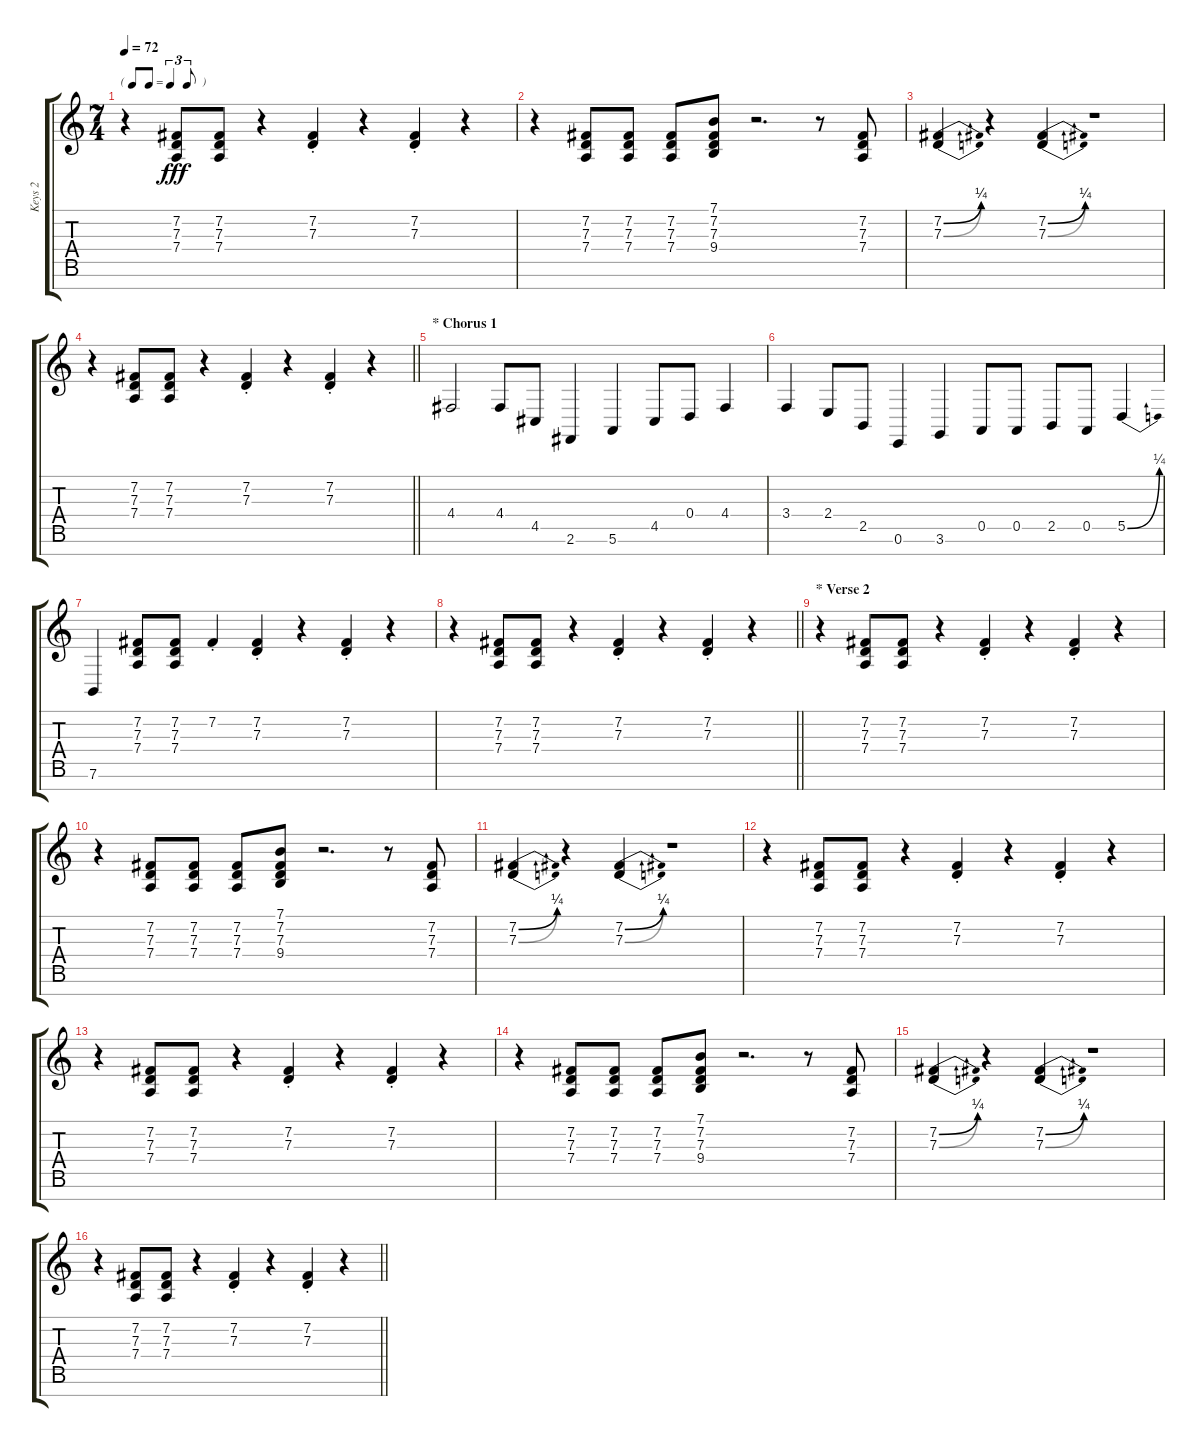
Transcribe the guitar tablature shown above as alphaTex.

\track ("Keys 2" "Keys 2") {instrument electricgrandpiano}
\staff {score tabs}
\tuning (E4 B3 G3 D3 A2 E2 B1) {hide}
\ts (7 4)
\tf triplet8th
\tempo 72
\clef g2
\ks c
r.4{dy fff} (7.2 7.3 7.4).8 (7.2 7.3 7.4).8 r.4 (7.2{st} 7.3{st}).4 r.4 (7.2{st} 7.3{st}).4 r.4 |
r.4 (7.2 7.3 7.4).8 (7.2 7.3 7.4).8 (7.2 7.3 7.4).8 (7.1 7.2 7.3 9.4).8 r.2{d} r.8 (7.2 7.3 7.4).8 |
(7.2{be (bend 0 0 60 1)} 7.3{be (bend 0 0 60 1)}).4 r.4 (7.2{be (bend 0 0 60 1)} 7.3{be (bend 0 0 60 1)}).4 r.1 |
\barLineRight lightlight
r.4 (7.2 7.3 7.4).8 (7.2 7.3 7.4).8 r.4 (7.2{st} 7.3{st}).4 r.4 (7.2{st} 7.3{st}).4 r.4 |
\section ("" "* Chorus 1")
4.4.2 4.4.8 4.5.8 2.6.4 5.6.4 4.5.8 0.4.8 4.4.4 |
3.4.4 2.4.8 2.5.8 0.6.4 3.6.4 0.5.8 0.5.8 2.5.8 0.5.8 5.5{be (bend 0 0 60 1)}.4 |
7.6.4 (7.2 7.3 7.4).8 (7.2 7.3 7.4).8 7.2{st}.4 (7.2{st} 7.3{st}).4 r.4 (7.2{st} 7.3{st}).4 r.4 |
\barLineRight lightlight
r.4 (7.2 7.3 7.4).8 (7.2 7.3 7.4).8 r.4 (7.2{st} 7.3{st}).4 r.4 (7.2{st} 7.3{st}).4 r.4 |
\section ("" "* Verse 2")
r.4 (7.2 7.3 7.4).8 (7.2 7.3 7.4).8 r.4 (7.2{st} 7.3{st}).4 r.4 (7.2{st} 7.3{st}).4 r.4 |
r.4 (7.2 7.3 7.4).8 (7.2 7.3 7.4).8 (7.2 7.3 7.4).8 (7.1 7.2 7.3 9.4).8 r.2{d} r.8 (7.2 7.3 7.4).8 |
(7.2{be (bend 0 0 60 1)} 7.3{be (bend 0 0 60 1)}).4 r.4 (7.2{be (bend 0 0 60 1)} 7.3{be (bend 0 0 60 1)}).4 r.1 |
r.4 (7.2 7.3 7.4).8 (7.2 7.3 7.4).8 r.4 (7.2{st} 7.3{st}).4 r.4 (7.2{st} 7.3{st}).4 r.4 |
r.4 (7.2 7.3 7.4).8 (7.2 7.3 7.4).8 r.4 (7.2{st} 7.3{st}).4 r.4 (7.2{st} 7.3{st}).4 r.4 |
r.4 (7.2 7.3 7.4).8 (7.2 7.3 7.4).8 (7.2 7.3 7.4).8 (7.1 7.2 7.3 9.4).8 r.2{d} r.8 (7.2 7.3 7.4).8 |
(7.2{be (bend 0 0 60 1)} 7.3{be (bend 0 0 60 1)}).4 r.4 (7.2{be (bend 0 0 60 1)} 7.3{be (bend 0 0 60 1)}).4 r.1 |
\barLineRight lightlight
r.4 (7.2 7.3 7.4).8 (7.2 7.3 7.4).8 r.4 (7.2{st} 7.3{st}).4 r.4 (7.2{st} 7.3{st}).4 r.4
